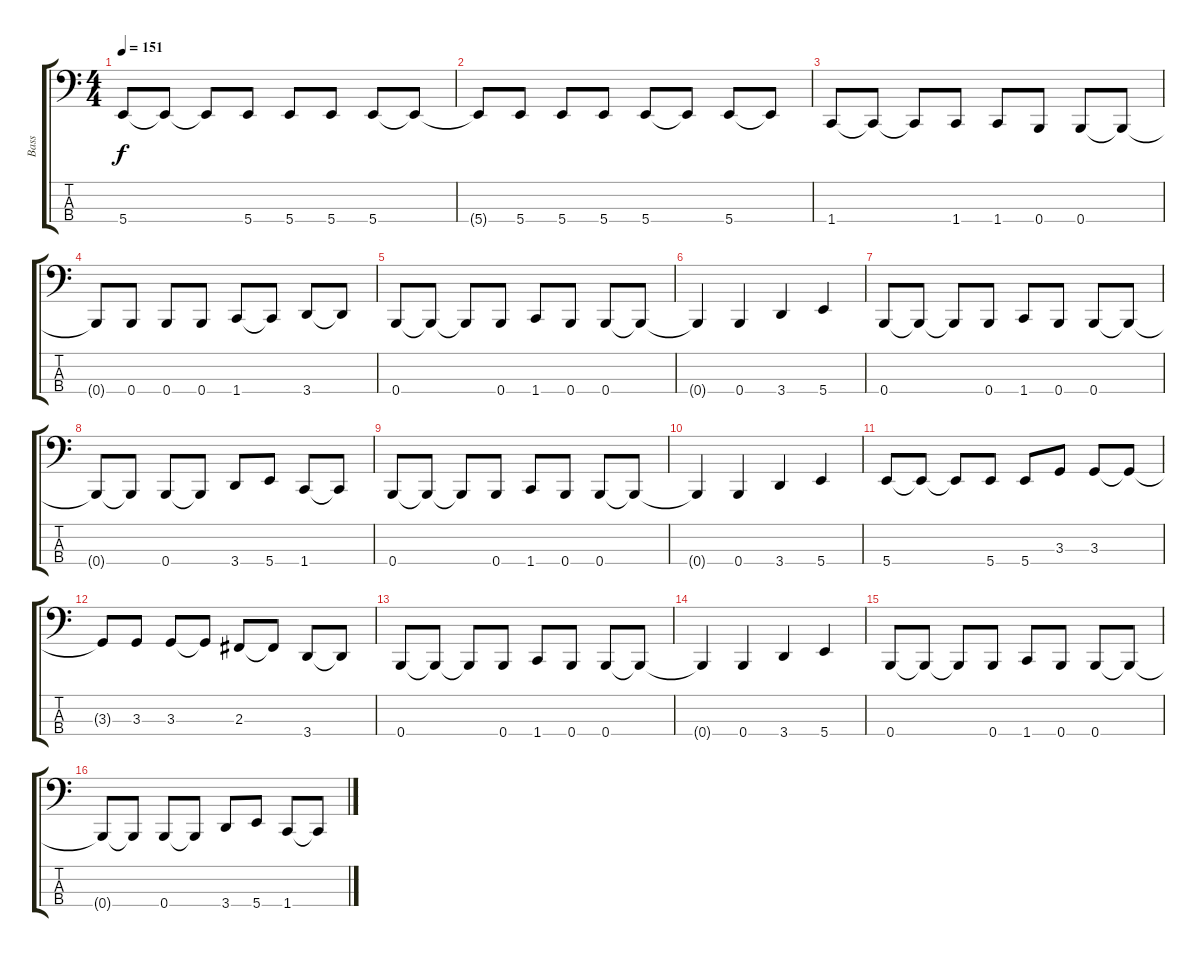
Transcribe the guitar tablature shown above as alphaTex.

\track ("Bass" "Bass") {instrument electricbasspick}
\staff {score tabs}
\tuning (D2 A1 E1 B0) {hide}
\ts (4 4)
\tempo 151
\clef f4
\ks c
5.4.8{dy f} 5.4{t}.8 5.4{t}.8 5.4.8 5.4.8 5.4.8 5.4.8 5.4{t}.8 |
5.4{t}.8 5.4.8 5.4.8 5.4.8 5.4.8 5.4{t}.8 5.4.8 5.4{t}.8 |
1.4.8 1.4{t}.8 1.4{t}.8 1.4.8 1.4.8 0.4.8 0.4.8 0.4{t}.8 |
0.4{t}.8 0.4.8 0.4.8 0.4.8 1.4.8 1.4{t}.8 3.4.8 3.4{t}.8 |
0.4.8 0.4{t}.8 0.4{t}.8 0.4.8 1.4.8 0.4.8 0.4.8 0.4{t}.8 |
0.4{t}.4 0.4.4 3.4.4 5.4.4 |
0.4.8 0.4{t}.8 0.4{t}.8 0.4.8 1.4.8 0.4.8 0.4.8 0.4{t}.8 |
0.4{t}.8 0.4{t}.8 0.4.8 0.4{t}.8 3.4.8 5.4.8 1.4.8 1.4{t}.8 |
0.4.8 0.4{t}.8 0.4{t}.8 0.4.8 1.4.8 0.4.8 0.4.8 0.4{t}.8 |
0.4{t}.4 0.4.4 3.4.4 5.4.4 |
5.4.8 5.4{t}.8 5.4{t}.8 5.4.8 5.4.8 3.3.8 3.3.8 3.3{t}.8 |
3.3{t}.8 3.3.8 3.3.8 3.3{t}.8 2.3.8 2.3{t}.8 3.4.8 3.4{t}.8 |
0.4.8 0.4{t}.8 0.4{t}.8 0.4.8 1.4.8 0.4.8 0.4.8 0.4{t}.8 |
0.4{t}.4 0.4.4 3.4.4 5.4.4 |
0.4.8 0.4{t}.8 0.4{t}.8 0.4.8 1.4.8 0.4.8 0.4.8 0.4{t}.8 |
0.4{t}.8 0.4{t}.8 0.4.8 0.4{t}.8 3.4.8 5.4.8 1.4.8 1.4{t}.8
